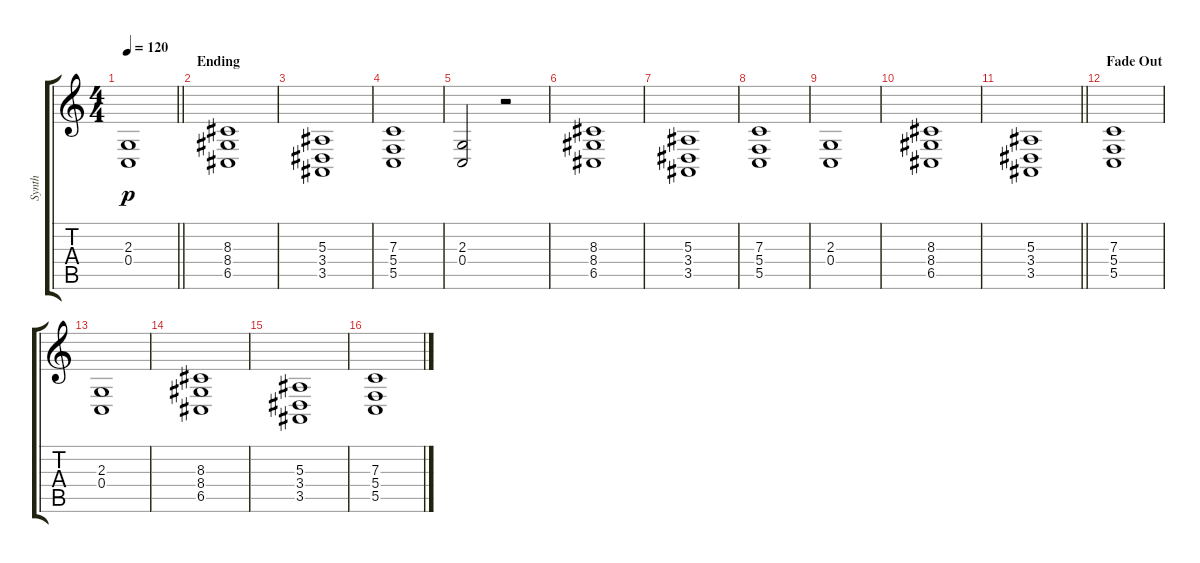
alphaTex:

\track ("Synth" "Synth") {instrument synthstrings1}
\staff {score tabs}
\tuning (D4 A3 F3 C3 G2 C2) {hide}
\ts (4 4)
\tempo 120
\clef g2
\barLineRight lightlight
\ks c
(2.3 0.4).1{dy p} |
\section ("" "Ending")
(8.3 8.4 6.5).1 |
(5.3 3.4 3.5).1 |
(7.3 5.4 5.5).1 |
(2.3 0.4).2 r.2 |
(8.3 8.4 6.5).1 |
(5.3 3.4 3.5).1 |
(7.3 5.4 5.5).1 |
(2.3 0.4).1 |
(8.3 8.4 6.5).1 |
\barLineRight lightlight
(5.3 3.4 3.5).1 |
\section ("" "Fade Out")
(7.3 5.4 5.5).1 |
(2.3 0.4).1 |
(8.3 8.4 6.5).1 |
(5.3 3.4 3.5).1 |
(7.3 5.4 5.5).1
